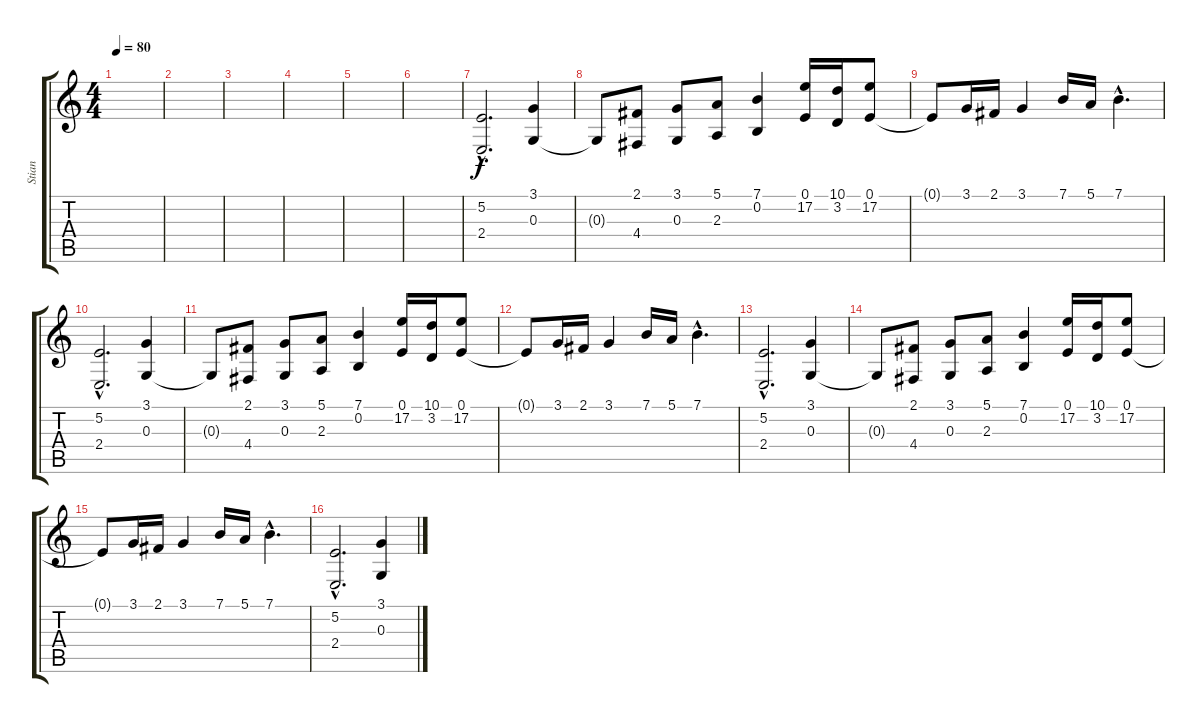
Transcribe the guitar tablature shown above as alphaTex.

\track ("Stian" "Stian") {instrument acousticgrandpiano}
\staff {score tabs}
\tuning (E4 B3 G3 D3 A2 E2) {hide}
\ts (4 4)
\tempo 80
\clef g2
\ks c
|
|
|
|
|
|
(5.2{hac} 2.4{hac}).2{d} (3.1 0.3).4 |
0.3{t}.8 (2.1 4.4).8 (3.1 0.3).8 (5.1 2.3).8 (7.1 0.2).4 (0.1 17.2).16 (10.1 3.2).16 (0.1 17.2).8 |
0.1{t}.8 3.1.16 2.1.16 3.1.4 7.1.16 5.1.16 7.1{hac}.4{d} |
(5.2{hac} 2.4{hac}).2{d} (3.1 0.3).4 |
0.3{t}.8 (2.1 4.4).8 (3.1 0.3).8 (5.1 2.3).8 (7.1 0.2).4 (0.1 17.2).16 (10.1 3.2).16 (0.1 17.2).8 |
0.1{t}.8 3.1.16 2.1.16 3.1.4 7.1.16 5.1.16 7.1{hac}.4{d} |
(5.2{hac} 2.4{hac}).2{d} (3.1 0.3).4 |
0.3{t}.8 (2.1 4.4).8 (3.1 0.3).8 (5.1 2.3).8 (7.1 0.2).4 (0.1 17.2).16 (10.1 3.2).16 (0.1 17.2).8 |
0.1{t}.8 3.1.16 2.1.16 3.1.4 7.1.16 5.1.16 7.1{hac}.4{d} |
(5.2{hac} 2.4{hac}).2{d} (3.1 0.3).4
